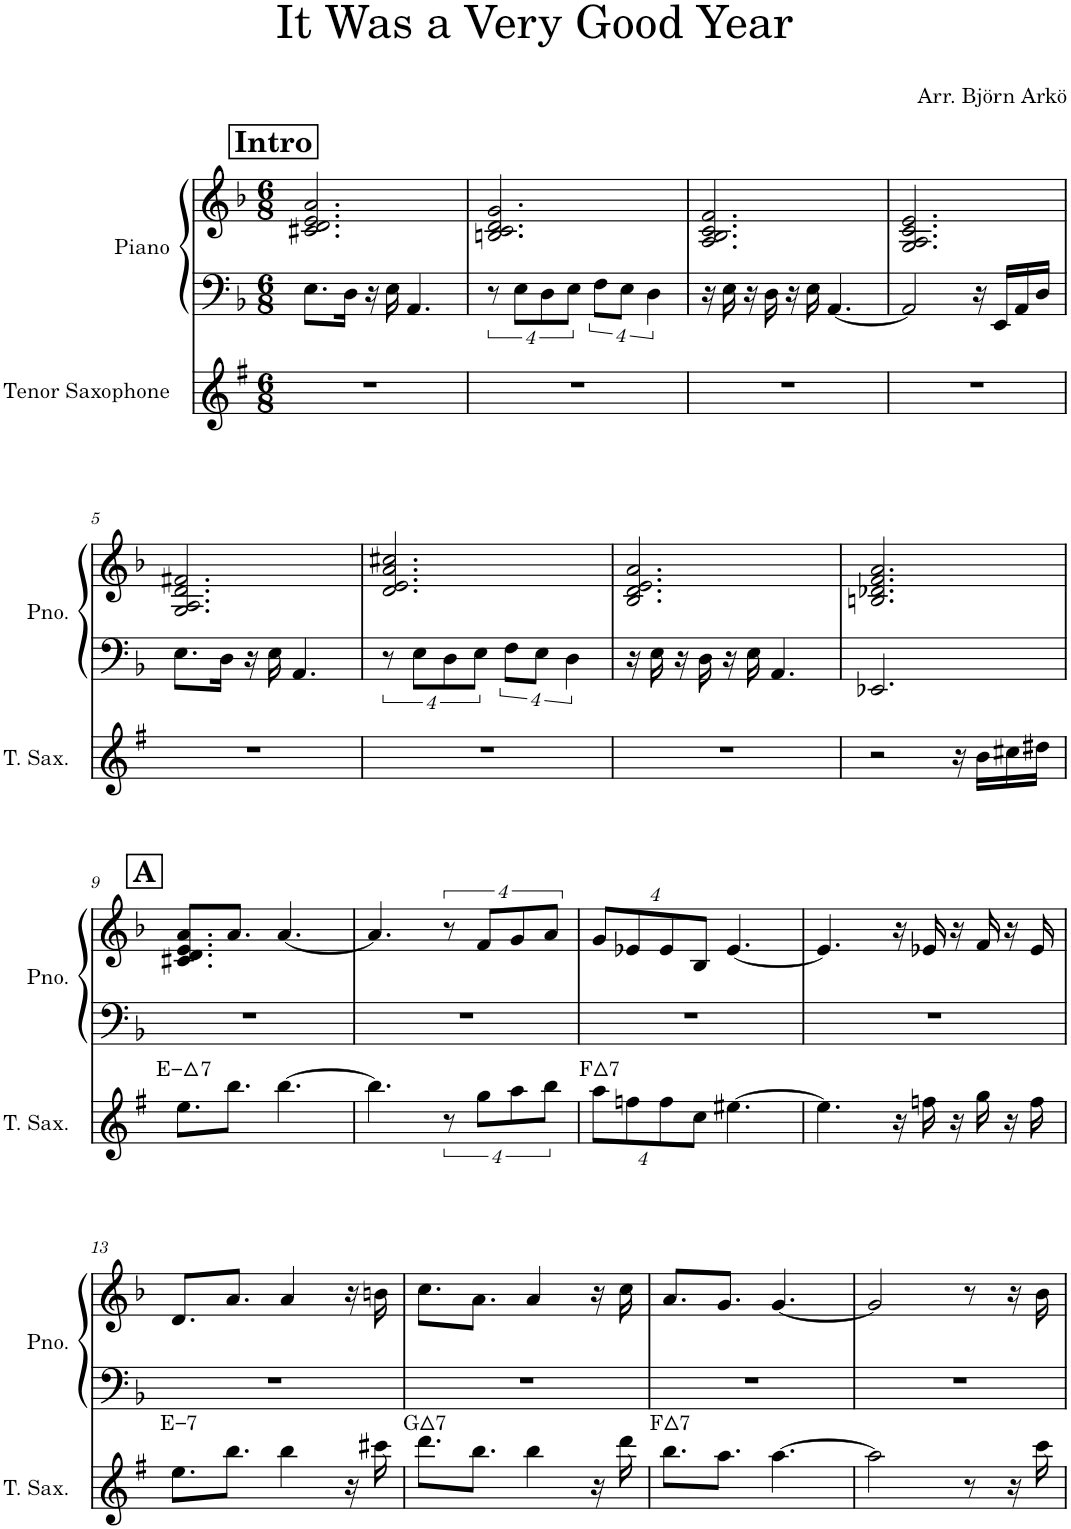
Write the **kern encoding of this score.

**kern	**harte	**kern	**kern
*part2	*part2	*part1	*part1
*staff3	*	*staff2	*staff1
*I"Tenor Saxophone	*	*I"Piano	*
*I'T. Sax.	*	*I'Pno.	*
*clefG2	*	*clefF4	*clefG2
*Trd8c14	*	*	*
*k[f#]	*	*k[b-]	*k[b-]
*M6/8	*	*M6/8	*M6/8
!!LO:REH:place=s1:a:B:cj:fs=14:t=Intro
=1	=1	=1	=1
2.r	.	8.E\L	2.c#X/ 2.d/ 2.e/ 2.a/
.	.	16D\Jk	.
.	.	16r	.
.	.	16E\	.
.	.	4.AA/	.
=2	=2	=2	=2
2.r	.	32%3r	2.Bn/ 2.c/ 2.d/ 2.g/
.	.	32%3E\L	.
.	.	32%3D\	.
.	.	32%3E\J	.
.	.	32%3F\L	.
.	.	32%3E\J	.
.	.	16%3D\	.
=3	=3	=3	=3
2.r	.	16r	2.A/ 2.B-/ 2.c/ 2.f/
.	.	16E\	.
.	.	16r	.
.	.	16D\	.
.	.	16r	.
.	.	16E\	.
.	.	[4.AA/	.
=4	=4	=4	=4
2.r	.	2AA/]	2.G/ 2.A/ 2.c/ 2.e/
.	.	16r	.
.	.	16EE/LL	.
.	.	16AA/	.
.	.	16D/JJ	.
!!LO:LB:g=z
=5	=5	=5	=5
2.r	.	8.E\L	2.G/ 2.A/ 2.d/ 2.f#X/
.	.	16D\Jk	.
.	.	16r	.
.	.	16E\	.
.	.	4.AA/	.
=6	=6	=6	=6
2.r	.	32%3r	2.d/ 2.e/ 2.a/ 2.cc#X/
.	.	32%3E\L	.
.	.	32%3D\	.
.	.	32%3E\J	.
.	.	32%3F\L	.
.	.	32%3E\J	.
.	.	16%3D\	.
=7	=7	=7	=7
2.r	.	16r	2.B-/ 2.d/ 2.e/ 2.a/
.	.	16E\	.
.	.	16r	.
.	.	16D\	.
.	.	16r	.
.	.	16E\	.
.	.	4.AA/	.
=8	=8	=8	=8
2r	.	2.EE-X/	2.Bn/ 2.d-X/ 2.f/ 2.a/
16r	.	.	.
16b\LL	.	.	.
16cc#X\	.	.	.
16dd#X\JJ	.	.	.
!!LO:LB:g=z
!!LO:REH:place=s1:a:B:cj:fs=14:t=A
=9	=9	=9	=9
!	!LO:H:kt=^7	!	!
8.ee\L	E:minmaj7	2.r	8.c#X/ 8.d/ 8.e/ 8.a/L
8.bb\J	.	.	8.a/J
[4.bb\	.	.	[4.a/
=10	=10	=10	=10
4.bb\]	.	2.r	4.a/]
32%3r	.	.	32%3r
32%3gg\L	.	.	32%3f/L
32%3aa\	.	.	32%3g/
32%3bb\J	.	.	32%3a/J
=11	=11	=11	=11
*Xbrackettup	*	*	*Xbrackettup
!	!LO:H:kt=7	!	!
32%3aa\L	F:maj7	2.r	32%3g/L
32%3ffn\	.	.	32%3e-X/
32%3ff\	.	.	32%3e-/
32%3cc\J	.	.	32%3B-/J
[4.ee#X\	.	.	[4.e-/
=12	=12	=12	=12
4.ee#\]	.	2.r	4.e-/]
16r	.	.	16r
16ffn\	.	.	16e-X/
16r	.	.	16r
16gg\	.	.	16f/
16r	.	.	16r
16ff\	.	.	16e-/
!!LO:LB:g=z
=13	=13	=13	=13
!	!LO:H:kt=7	!	!
8.ee\L	E:min7	2.r	8.d/L
8.bb\J	.	.	8.a/J
4bb\	.	.	4a/
16r	.	.	16r
16ccc#X\	.	.	16bn\
=14	=14	=14	=14
!	!LO:H:kt=7	!	!
8.ddd\L	G:maj7	2.r	8.cc\L
8.bb\J	.	.	8.a\J
4bb\	.	.	4a/
16r	.	.	16r
16ddd\	.	.	16cc\
=15	=15	=15	=15
!	!LO:H:kt=7	!	!
8.bb\L	F:maj7	2.r	8.a/L
8.aa\J	.	.	8.g/J
[4.aa\	.	.	[4.g/
=16	=16	=16	=16
2aa\]	.	2.r	2g/]
8r	.	.	8r
16r	.	.	16r
16ccc\	.	.	16b-\
=	=	=	=
*-	*-	*-	*-
